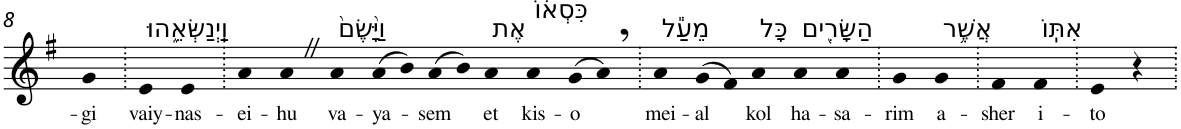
**kern	**text
*part1	*part1
*staff1	*staff1
*I"Piano	*
*I'Pno	*
!!LO:PB:g=z
*clefG2	*
*k[f#]	*
*G:	*
=8	=8
!	!LO:LY:b
4g	-gi
=9.	=9.
!LO:TX:a:t=וַֽיְנַשְּׂאֵ֑הוּ	!
!	!LO:LY:b
4e	vaiy-
!	!LO:LY:b
4e	-nas-
=10.	=10.
!	!LO:LY:b
4a	-ei-
!	!LO:LY:b
4aZ	-hu
!LO:TX:a:t=וַיָּ֙שֶׂם֙	!
!	!LO:LY:b
4a	va-
!	!LO:LY:b
(>8a	-ya-
8b)	.
!	!LO:LY:b
(>8a	-sem
8b)	.
!LO:TX:a:t=אֶת	!
!	!LO:LY:b
4a	et
!LO:TX:a:t=כִּסְא֔וֹ	!
!	!LO:LY:b
4a	kis-
!	!LO:LY:b
(>8g	-o
8a,)	.
=11.	=11.
!LO:TX:a:t=מֵעַ֕ל	!
!	!LO:LY:b
4a	mei-
!	!LO:LY:b
(>8g	-al
8f#)	.
!LO:TX:a:t=כָּל	!
!	!LO:LY:b
4a	kol
!LO:TX:a:t=הַשָּׂרִ֖ים	!
!	!LO:LY:b
4a	ha-
!	!LO:LY:b
4a	-sa-
=12.	=12.
!	!LO:LY:b
4g	-rim
!LO:TX:a:t=אֲשֶׁ֥ר	!
!	!LO:LY:b
4g	a-
=13.	=13.
!	!LO:LY:b
4f#	-sher
!LO:TX:a:t=אִתּֽוֹ	!
!	!LO:LY:b
4f#	i-
=14.	=14.
!	!LO:LY:b
4e	-to
4r	.
=.	=.
*-	*-
